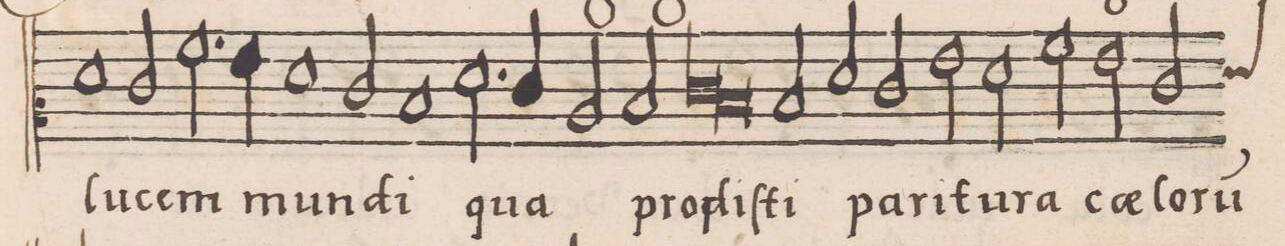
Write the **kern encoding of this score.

**kern	**text
*I"CANTVS	*
*clefC2	*
*k[]	*
*met(c)	*
*M2/1	*
1f	lu-
=74	=74
2e/	-cem
2.a\	.
4g\	.
1f	mun-
=75	=75
2e/	.
1d	-di
=76	=76
2.f\	qua
4e/	.
2c/	.
2d/	pro-
=77	=77
*lig	*
1e	-diſ-
1d	.
*Xlig	*
=78	=78
2d/	-ti
2f/	pa-
2e/	-ri-
2g\	-tu-
=79	=79
2f\	-ra
2a\	c(ae)-
2g\	-lo-
*custos:f	*
2e/	-ru(m)
=80	=80
*lig	*
*-	*-
